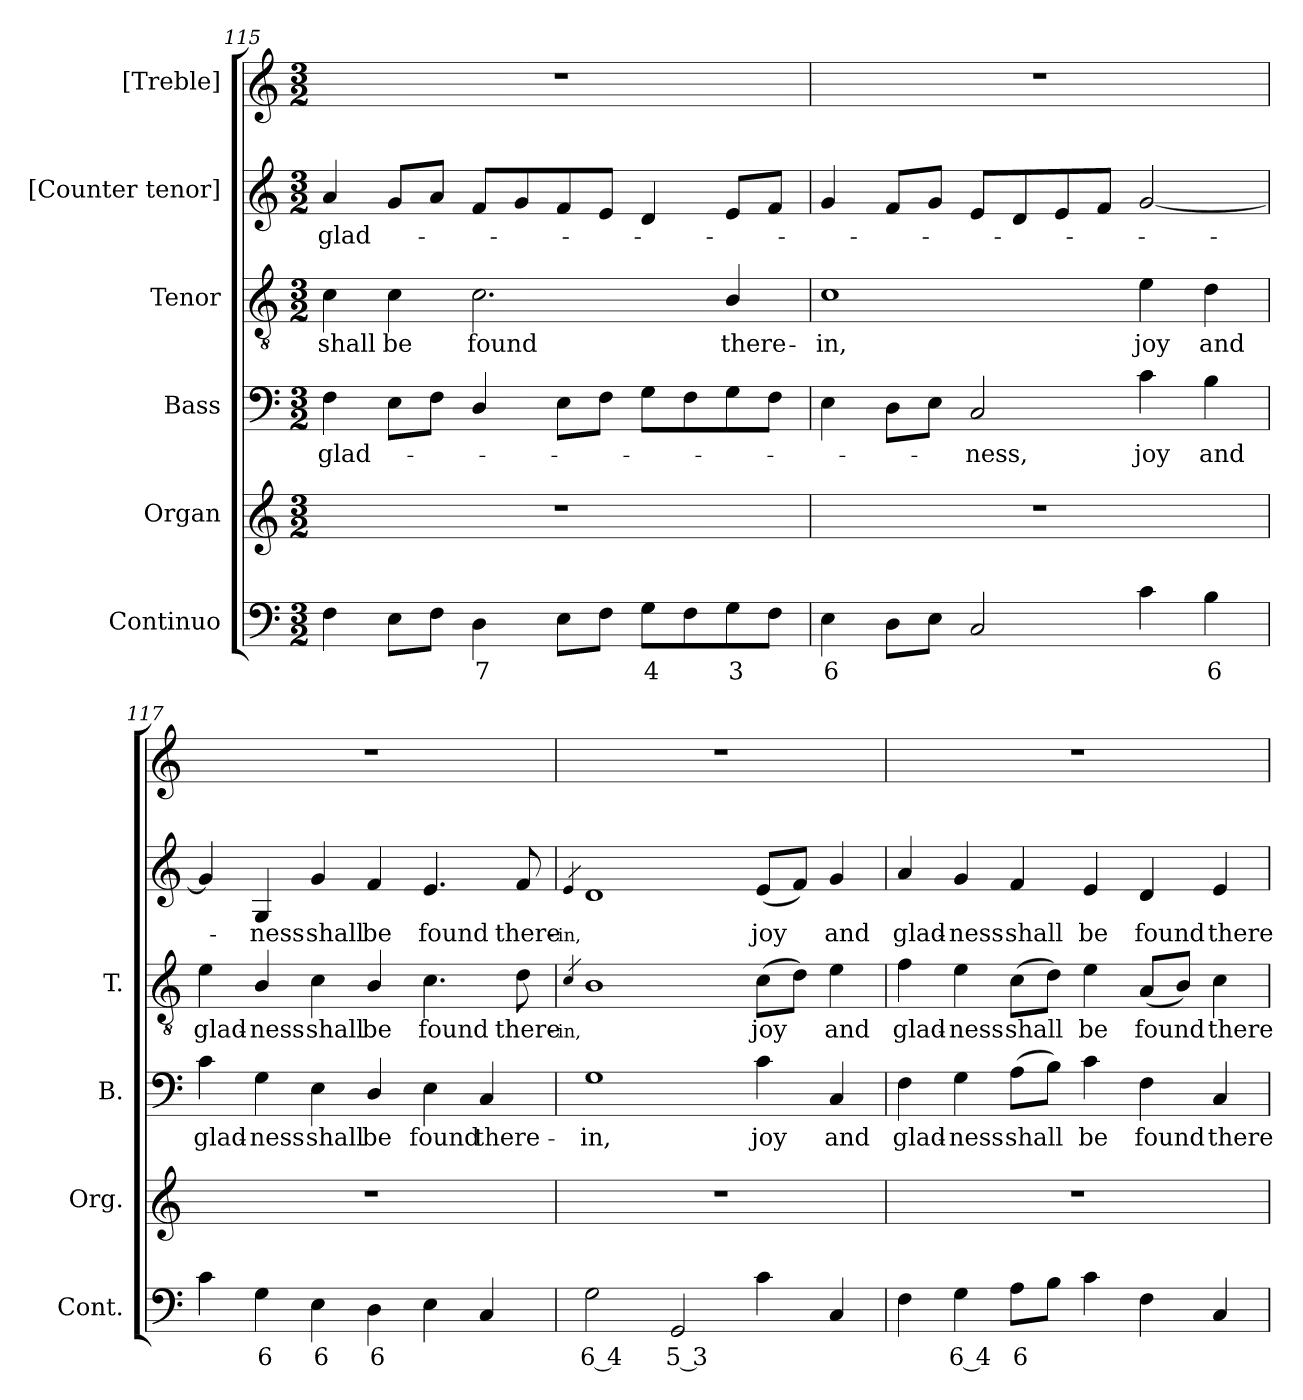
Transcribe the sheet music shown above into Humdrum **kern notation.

**kern	**text	**kern	**kern	**text	**kern	**text	**kern	**text	**kern
*part6	*part6	*part5	*part4	*part4	*part3	*part3	*part2	*part2	*part1
*staff6	*staff6	*staff5	*staff4	*staff4	*staff3	*staff3	*staff2	*staff2	*staff1
*I"Continuo	*	*I"Organ	*I"Bass	*	*I"Tenor	*	*I"[Counter tenor]	*	*I"[Treble]
*I'Cont.	*	*I'Org.	*I'B.	*	*I'T.	*	*	*	*
*clefF4	*	*clefG2	*clefF4	*	*clefGv2	*	*clefG2	*	*clefG2
*	*	*	*	*	*ITrd7c12	*	*	*	*
*k[]	*	*k[]	*k[]	*	*k[]	*	*k[]	*	*k[]
*C:	*	*C:	*C:	*	*C:	*	*C:	*	*C:
*M3/2	*	*M3/2	*M3/2	*	*M3/2	*	*M3/2	*	*M3/2
=115	=115	=115	=115	=115	=115	=115	=115	=115	=115
!	!	!LO:N:vis=1	!	!	!	!	!	!	!
!	!	!	!	!LO:LY:b:color=#000000	!	!	!	!	!
!	!	!	!	!	!	!LO:LY:b:color=#000000	!	!	!
!	!	!	!	!	!	!	!	!LO:LY:b:color=#000000	!LO:N:vis=1
4Fi\	.	1.r	4Fi\	glad-	4Ci\	shall	4ai/	glad-	1.r
!	!	!	!	!	!	!LO:LY:b:color=#000000	!	!	!
8Ei\L	.	.	8Ei\L	.	4Ci\	be	8gi/L	.	.
8Fi\J	.	.	8Fi\J	.	.	.	8ai/J	.	.
!	!LO:LY:b:color=#000000	!	!	!	!	!	!	!	!
!	!	!	!	!	!	!LO:LY:b:color=#000000	!	!	!
4Di\	7	.	4Di/	.	2.Ci\	found	8fi/L	.	.
.	.	.	.	.	.	.	8gi/	.	.
8Ei\L	.	.	8Ei\L	.	.	.	8fi/	.	.
8Fi\J	.	.	8Fi\J	.	.	.	8ei/J	.	.
!	!LO:LY:b:color=#000000	!	!	!	!	!	!	!	!
8Gi\L	4	.	8Gi\L	.	.	.	4di/	.	.
8Fi\	.	.	8Fi\	.	.	.	.	.	.
!	!LO:LY:b:color=#000000	!	!	!	!	!	!	!	!
!	!	!	!	!	!	!LO:LY:b:color=#000000	!	!	!
8Gi\	3	.	8Gi\	.	4BBi/	there-	8ei/L	.	.
8Fi\J	.	.	8Fi\J	.	.	.	8fi/J	.	.
!!LO:PB:g=z
=116	=116	=116	=116	=116	=116	=116	=116	=116	=116
!	!LO:LY:b:color=#000000	!LO:N:vis=1	!	!	!	!	!	!	!
!	!	!	!	!	!	!LO:LY:b:color=#000000	!	!	!LO:N:vis=1
4Ei\	6	1.r	4Ei\	.	1Ci	-in,	4gi/	.	1.r
8Di\L	.	.	8Di\L	.	.	.	8fi/L	.	.
8Ei\J	.	.	8Ei\J	.	.	.	8gi/J	.	.
!	!	!	!	!LO:LY:b:color=#000000	!	!	!	!	!
2Ci/	.	.	2Ci/	-ness,	.	.	8ei/L	.	.
.	.	.	.	.	.	.	8di/	.	.
.	.	.	.	.	.	.	8ei/	.	.
.	.	.	.	.	.	.	8fi/J	.	.
!	!	!	!	!LO:LY:b:color=#000000	!	!	!	!	!
!	!	!	!	!	!	!LO:LY:b:color=#000000	!	!	!
4ci\	.	.	4ci\	joy	4Ei\	joy	[2gi/	.	.
!	!LO:LY:b:color=#000000	!	!	!	!	!	!	!	!
!	!	!	!	!LO:LY:b:color=#000000	!	!	!	!	!
!	!	!	!	!	!	!LO:LY:b:color=#000000	!	!	!
4Bi\	6	.	4Bi\	and	4Di\	and	.	.	.
=117	=117	=117	=117	=117	=117	=117	=117	=117	=117
!	!	!LO:N:vis=1	!	!	!	!	!	!	!
!	!	!	!	!LO:LY:b:color=#000000	!	!	!	!	!
!	!	!	!	!	!	!LO:LY:b:color=#000000	!	!	!LO:N:vis=1
4ci\	.	1.r	4ci\	glad-	4Ei\	glad-	4gi/]	.	1.r
!	!LO:LY:b:color=#000000	!	!	!	!	!	!	!	!
!	!	!	!	!LO:LY:b:color=#000000	!	!	!	!	!
!	!	!	!	!	!	!LO:LY:b:color=#000000	!	!	!
!	!	!	!	!	!	!	!	!LO:LY:b:color=#000000	!
4Gi\	6	.	4Gi\	-ness	4BBi/	-ness	4Gi/	-ness	.
!	!LO:LY:b:color=#000000	!	!	!	!	!	!	!	!
!	!	!	!	!LO:LY:b:color=#000000	!	!	!	!	!
!	!	!	!	!	!	!LO:LY:b:color=#000000	!	!	!
!	!	!	!	!	!	!	!	!LO:LY:b:color=#000000	!
4Ei\	6	.	4Ei\	shall	4Ci\	shall	4gi/	shall	.
!	!LO:LY:b:color=#000000	!	!	!	!	!	!	!	!
!	!	!	!	!LO:LY:b:color=#000000	!	!	!	!	!
!	!	!	!	!	!	!LO:LY:b:color=#000000	!	!	!
!	!	!	!	!	!	!	!	!LO:LY:b:color=#000000	!
4Di\	6	.	4Di/	be	4BBi/	be	4fi/	be	.
!	!	!	!	!LO:LY:b:color=#000000	!	!	!	!	!
!	!	!	!	!	!	!LO:LY:b:color=#000000	!	!	!
!	!	!	!	!	!	!	!	!LO:LY:b:color=#000000	!
4Ei\	.	.	4Ei\	found	4.Ci\	found	4.ei/	found	.
!	!	!	!	!LO:LY:b:color=#000000	!	!	!	!	!
4Ci/	.	.	4Ci/	there-	.	.	.	.	.
!	!	!	!	!	!	!LO:LY:b:color=#000000	!	!	!
!	!	!	!	!	!	!	!	!LO:LY:b:color=#000000	!
.	.	.	.	.	8Di\	there-	8fi/	there-	.
=118	=118	=118	=118	=118	=118	=118	=118	=118	=118
!	!	!	!	!	!	!	!	!LO:LY:b:color=#000000	!
!	!	!	!	!	!	!LO:LY:b:color=#000000	!	!	!
.	.	.	.	.	4qCi/	-in,	4qei/	-in,	.
!	!LO:LY:b:color=#000000	!LO:N:vis=1	!	!	!	!	!	!	!
!	!	!	!	!LO:LY:b:color=#000000	!	!	!	!	!LO:N:vis=1
2Gi\	6 4	1.r	1Gi	-in,	1BBi	.	1di	.	1.r
!	!LO:LY:b:color=#000000	!	!	!	!	!	!	!	!
2GGi/	5 3	.	.	.	.	.	.	.	.
!	!	!	!	!LO:LY:b:color=#000000	!	!	!	!	!
!	!	!	!	!	!	!LO:LY:b:color=#000000	!	!	!
!	!	!	!	!	!	!	!	!LO:LY:b:color=#000000	!
4ci\	.	.	4ci\	joy	(8Ci\L	joy	(8ei/L	joy	.
.	.	.	.	.	8Di\J)	.	8fi/J)	.	.
!	!	!	!	!LO:LY:b:color=#000000	!	!	!	!	!
!	!	!	!	!	!	!LO:LY:b:color=#000000	!	!	!
!	!	!	!	!	!	!	!	!LO:LY:b:color=#000000	!
4Ci/	.	.	4Ci/	and	4Ei\	and	4gi/	and	.
=119	=119	=119	=119	=119	=119	=119	=119	=119	=119
!	!	!LO:N:vis=1	!	!	!	!	!	!	!
!	!	!	!	!LO:LY:b:color=#000000	!	!	!	!	!
!	!	!	!	!	!	!LO:LY:b:color=#000000	!	!	!
!	!	!	!	!	!	!	!	!LO:LY:b:color=#000000	!LO:N:vis=1
4Fi\	.	1.r	4Fi\	glad-	4Fi\	glad-	4ai/	glad-	1.r
!	!LO:LY:b:color=#000000	!	!	!	!	!	!	!	!
!	!	!	!	!LO:LY:b:color=#000000	!	!	!	!	!
!	!	!	!	!	!	!LO:LY:b:color=#000000	!	!	!
!	!	!	!	!	!	!	!	!LO:LY:b:color=#000000	!
4Gi\	6 4	.	4Gi\	-ness	4Ei\	-ness	4gi/	-ness	.
!	!LO:LY:b:color=#000000	!	!	!	!	!	!	!	!
!	!	!	!	!LO:LY:b:color=#000000	!	!	!	!	!
!	!	!	!	!	!	!LO:LY:b:color=#000000	!	!	!
!	!	!	!	!	!	!	!	!LO:LY:b:color=#000000	!
8Ai\L	6	.	(8Ai\L	shall	(8Ci\L	shall	4fi/	shall	.
8Bi\J	.	.	8Bi\J)	.	8Di\J)	.	.	.	.
!	!	!	!	!LO:LY:b:color=#000000	!	!	!	!	!
!	!	!	!	!	!	!LO:LY:b:color=#000000	!	!	!
!	!	!	!	!	!	!	!	!LO:LY:b:color=#000000	!
4ci\	.	.	4ci\	be	4Ei\	be	4ei/	be	.
!	!	!	!	!LO:LY:b:color=#000000	!	!	!	!	!
!	!	!	!	!	!	!LO:LY:b:color=#000000	!	!	!
!	!	!	!	!	!	!	!	!LO:LY:b:color=#000000	!
4Fi\	.	.	4Fi\	found	(8AAi/L	found	4di/	found	.
.	.	.	.	.	8BBi/J)	.	.	.	.
!	!	!	!	!LO:LY:b:color=#000000	!	!	!	!	!
!	!	!	!	!	!	!LO:LY:b:color=#000000	!	!	!
!	!	!	!	!	!	!	!	!LO:LY:b:color=#000000	!
4Ci/	.	.	4Ci/	there-	4Ci\	there-	4ei/	there-	.
=	=	=	=	=	=	=	=	=	=
*-	*-	*-	*-	*-	*-	*-	*-	*-	*-
